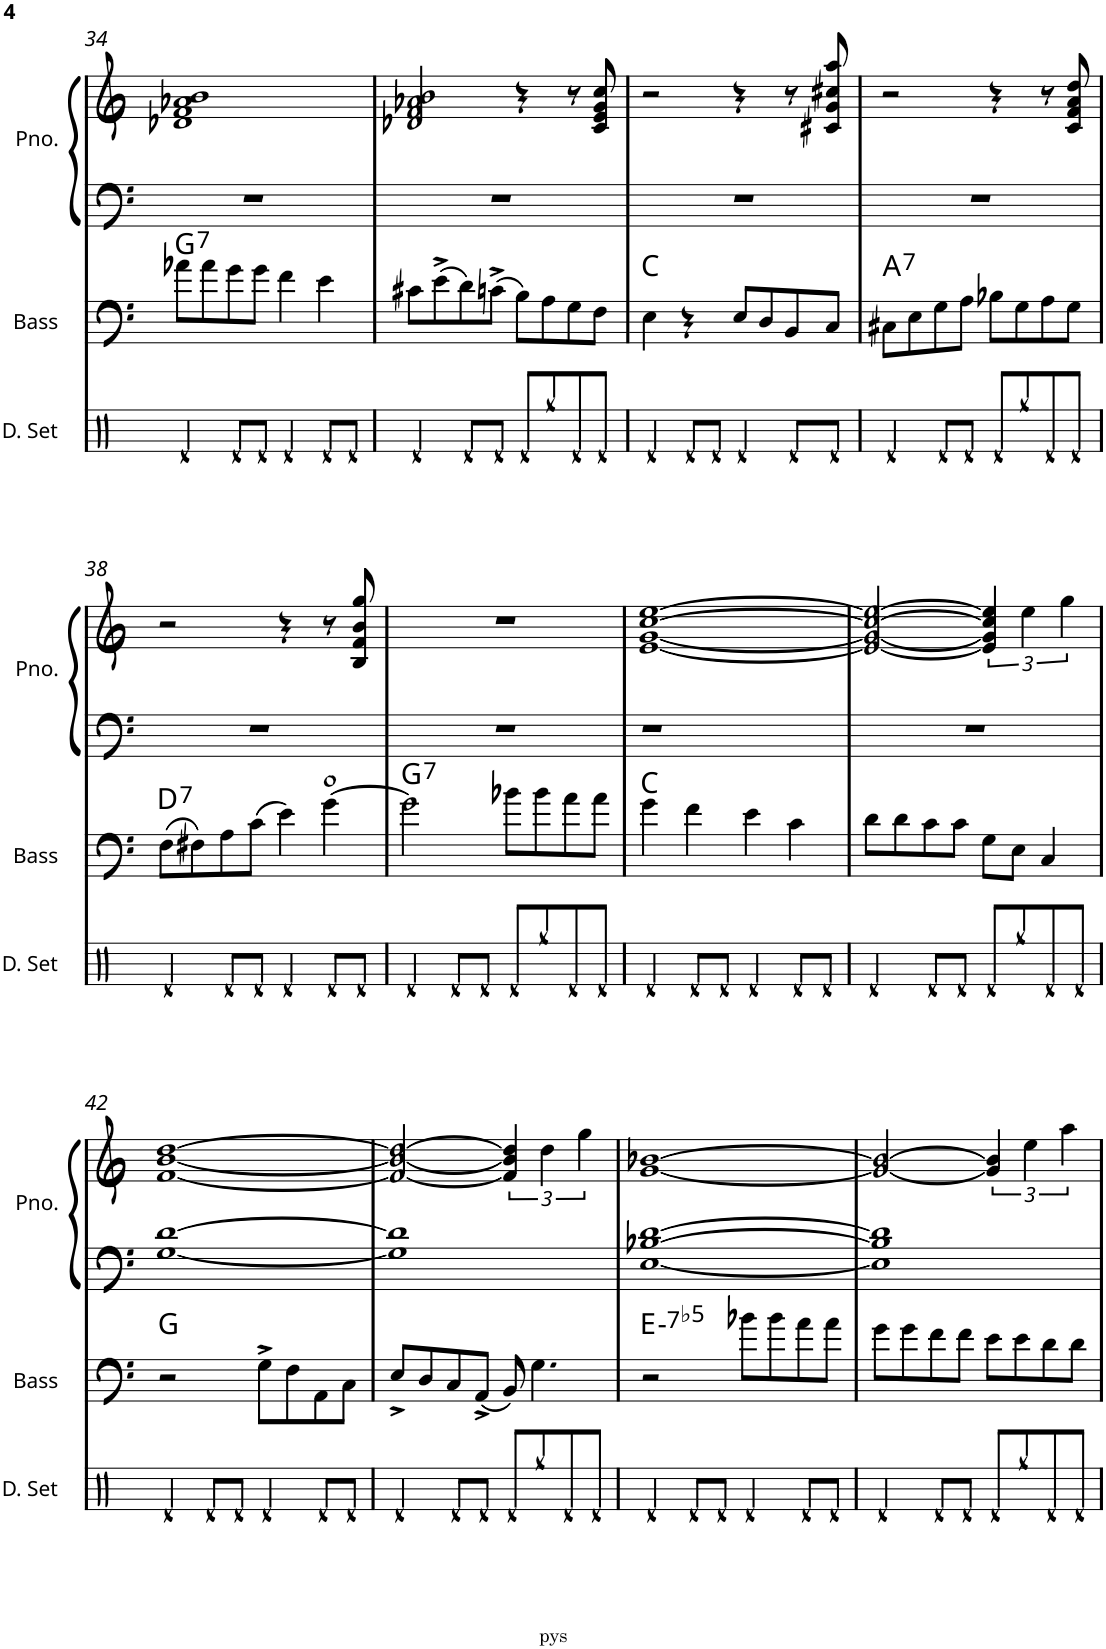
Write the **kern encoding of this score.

**kern	**kern	**harte	**kern	**kern
*part4	*part3	*part3	*part2	*part1
*staff4	*staff3	*	*staff2	*staff1
*I"Drumset	*I"Acoustic Bass	*	*I"Piano LH	*I"Piano
*I'D. Set	*I'Bass	*	*I'Pno	*I'Pno.
!!LO:PB:g=z
*clefX	*clefF4	*	*clefF4	*clefG2
*	*Trd7c12	*	*	*
*k[]	*k[]	*	*k[]	*k[]
*M4/4	*M4/4	*	*M4/4	*M4/4
=34	=34	=34	=34	=34
!	!	!LO:H:kt=7	!	!
4Rd/	8a-X\L	G:7	1r	1d-X 1f 1a-X 1b
.	8a-\	.	.	.
8Rd/L	8g\	.	.	.
8Rd/J	8g\J	.	.	.
4Rd/	4f\	.	.	.
8Rd/L	4e\	.	.	.
8Rd/J	.	.	.	.
=35	=35	=35	=35	=35
4Rd/	8c#X\L	.	1r	2d-X/ 2f/ 2a-X/ 2b/
.	(8e^\	.	.	.
8Rd/L	8d\)	.	.	.
8Rd/J	(8cn^\J	.	.	.
8Rd/L	8B\L)	.	.	4r
8Rgg/	8A\	.	.	.
8Rd/	8G\	.	.	8r
8Rd/J	8F\J	.	.	8c/ 8e/ 8g/ 8cc/
=36	=36	=36	=36	=36
4Rd/	4E\	C:maj	1r	2r
8Rd/L	4r	.	.	.
8Rd/J	.	.	.	.
4Rd/	8E/L	.	.	4r
.	8D/	.	.	.
8Rd/L	8BB/	.	.	8r
8Rd/J	8C/J	.	.	8c#X/ 8g/ 8cc#X/ 8aa/
=37	=37	=37	=37	=37
!	!	!LO:H:kt=7	!	!
4Rd/	8C#X\L	A:7	1r	2r
.	8E\	.	.	.
8Rd/L	8G\	.	.	.
8Rd/J	8A\J	.	.	.
8Rd/L	8B-X\L	.	.	4r
8Rgg/	8G\	.	.	.
8Rd/	8A\	.	.	8r
8Rd/J	8G\J	.	.	8c/ 8f/ 8a/ 8dd/
!!LO:LB:g=z
=38	=38	=38	=38	=38
!	!	!LO:H:kt=7	!	!
4Rd/	(8F\L	D:7	1r	2r
.	8F#X\)	.	.	.
8Rd/L	8A\	.	.	.
8Rd/J	(8c\J	.	.	.
4Rd/	4e\)	.	.	4r
8Rd/L	[4g\	.	.	8r
8Rd/J	.	.	.	8B/ 8f/ 8b/ 8gg/
=39	=39	=39	=39	=39
!	!	!LO:H:kt=7	!	!
4Rd/	2g\]	G:7	1r	1r
8Rd/L	.	.	.	.
8Rd/J	.	.	.	.
8Rd/L	8b-X\L	.	.	.
8Rgg/	8b-\	.	.	.
8Rd/	8a\	.	.	.
8Rd/J	8a\J	.	.	.
=40	=40	=40	=40	=40
4Rd/	4g\	C:maj	1r	[1e [1g [1cc [1ee
8Rd/L	4f\	.	.	.
8Rd/J	.	.	.	.
4Rd/	4e\	.	.	.
8Rd/L	4c\	.	.	.
8Rd/J	.	.	.	.
=41	=41	=41	=41	=41
4Rd/	8d\L	.	1r	2e/_ 2g/_ 2cc/_ 2ee/_
.	8d\	.	.	.
8Rd/L	8c\	.	.	.
8Rd/J	8c\J	.	.	.
8Rd/L	8G\L	.	.	6e/] 6g/] 6cc/] 6ee/]
8Rgg/	8E\J	.	.	.
.	.	.	.	6ee\
8Rd/	4C/	.	.	.
.	.	.	.	6gg\
8Rd/J	.	.	.	.
!!LO:LB:g=z
=42	=42	=42	=42	=42
4Rd/	2r	G:maj	[1G [1d	[1f [1b [1dd
8Rd/L	.	.	.	.
8Rd/J	.	.	.	.
4Rd/	8G^\L	.	.	.
.	8F\	.	.	.
8Rd/L	8AA\	.	.	.
8Rd/J	8C\J	.	.	.
=43	=43	=43	=43	=43
4Rd/	8E^/L	.	1G] 1d]	2f/_ 2b/_ 2dd/_
.	8D/	.	.	.
8Rd/L	8C/	.	.	.
8Rd/J	(8AA^/J	.	.	.
8Rd/L	8BB/)	.	.	6f/] 6b/] 6dd/]
8Rgg/	4.G\	.	.	.
.	.	.	.	6dd\
8Rd/	.	.	.	.
.	.	.	.	6gg\
8Rd/J	.	.	.	.
=44	=44	=44	=44	=44
!	!	!LO:H:kt=-7b5	!	!
4Rd/	2r	E:hdim7	[1E [1B-X [1d	[1g [1b-X
8Rd/L	.	.	.	.
8Rd/J	.	.	.	.
4Rd/	8b-X\L	.	.	.
.	8b-\	.	.	.
8Rd/L	8a\	.	.	.
8Rd/J	8a\J	.	.	.
=45	=45	=45	=45	=45
4Rd/	8g\L	.	1E] 1B-] 1d]	2g/_ 2b-/_
.	8g\	.	.	.
8Rd/L	8f\	.	.	.
8Rd/J	8f\J	.	.	.
8Rd/L	8e\L	.	.	6g/] 6b-/]
8Rgg/	8e\	.	.	.
.	.	.	.	6ee\
8Rd/	8d\	.	.	.
.	.	.	.	6aa\
8Rd/J	8d\J	.	.	.
=	=	=	=	=
*-	*-	*-	*-	*-
